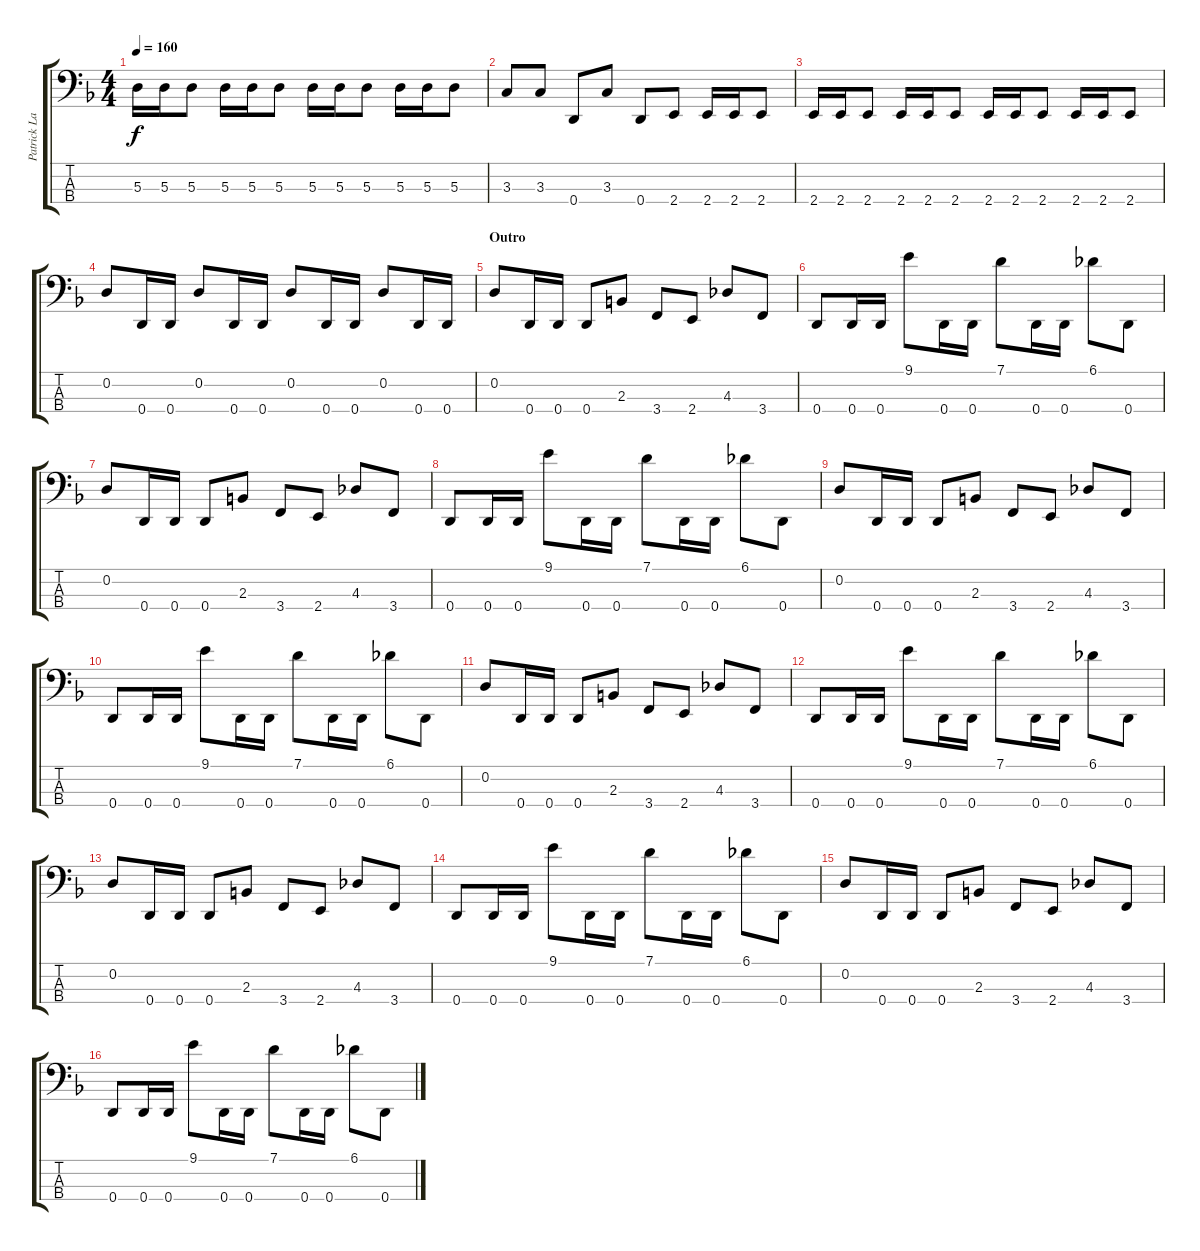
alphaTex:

\track ("Patrick Latreille" "Patrick La") {instrument electricbassfinger}
\staff {score tabs}
\tuning (G2 D2 A1 D1) {hide}
\ts (4 4)
\tempo 160
\clef f4
\ks dminor
5.3.16{dy f} 5.3.16 5.3.8 5.3.16 5.3.16 5.3.8 5.3.16 5.3.16 5.3.8 5.3.16 5.3.16 5.3.8 |
3.3.8 3.3.8 0.4.8 3.3.8 0.4.8 2.4.8 2.4.16 2.4.16 2.4.8 |
2.4.16 2.4.16 2.4.8 2.4.16 2.4.16 2.4.8 2.4.16 2.4.16 2.4.8 2.4.16 2.4.16 2.4.8 |
0.2.8 0.4.16 0.4.16 0.2.8 0.4.16 0.4.16 0.2.8 0.4.16 0.4.16 0.2.8 0.4.16 0.4.16 |
\section ("" "Outro")
0.2.8 0.4.16 0.4.16 0.4.8 2.3.8 3.4.8 2.4.8 4.3.8 3.4.8 |
0.4.8 0.4.16 0.4.16 9.1.8 0.4.16 0.4.16 7.1.8 0.4.16 0.4.16 6.1.8 0.4.8 |
0.2.8 0.4.16 0.4.16 0.4.8 2.3.8 3.4.8 2.4.8 4.3.8 3.4.8 |
0.4.8 0.4.16 0.4.16 9.1.8 0.4.16 0.4.16 7.1.8 0.4.16 0.4.16 6.1.8 0.4.8 |
0.2.8 0.4.16 0.4.16 0.4.8 2.3.8 3.4.8 2.4.8 4.3.8 3.4.8 |
0.4.8 0.4.16 0.4.16 9.1.8 0.4.16 0.4.16 7.1.8 0.4.16 0.4.16 6.1.8 0.4.8 |
0.2.8 0.4.16 0.4.16 0.4.8 2.3.8 3.4.8 2.4.8 4.3.8 3.4.8 |
0.4.8 0.4.16 0.4.16 9.1.8 0.4.16 0.4.16 7.1.8 0.4.16 0.4.16 6.1.8 0.4.8 |
0.2.8 0.4.16 0.4.16 0.4.8 2.3.8 3.4.8 2.4.8 4.3.8 3.4.8 |
0.4.8 0.4.16 0.4.16 9.1.8 0.4.16 0.4.16 7.1.8 0.4.16 0.4.16 6.1.8 0.4.8 |
0.2.8 0.4.16 0.4.16 0.4.8 2.3.8 3.4.8 2.4.8 4.3.8 3.4.8 |
0.4.8 0.4.16 0.4.16 9.1.8 0.4.16 0.4.16 7.1.8 0.4.16 0.4.16 6.1.8 0.4.8
